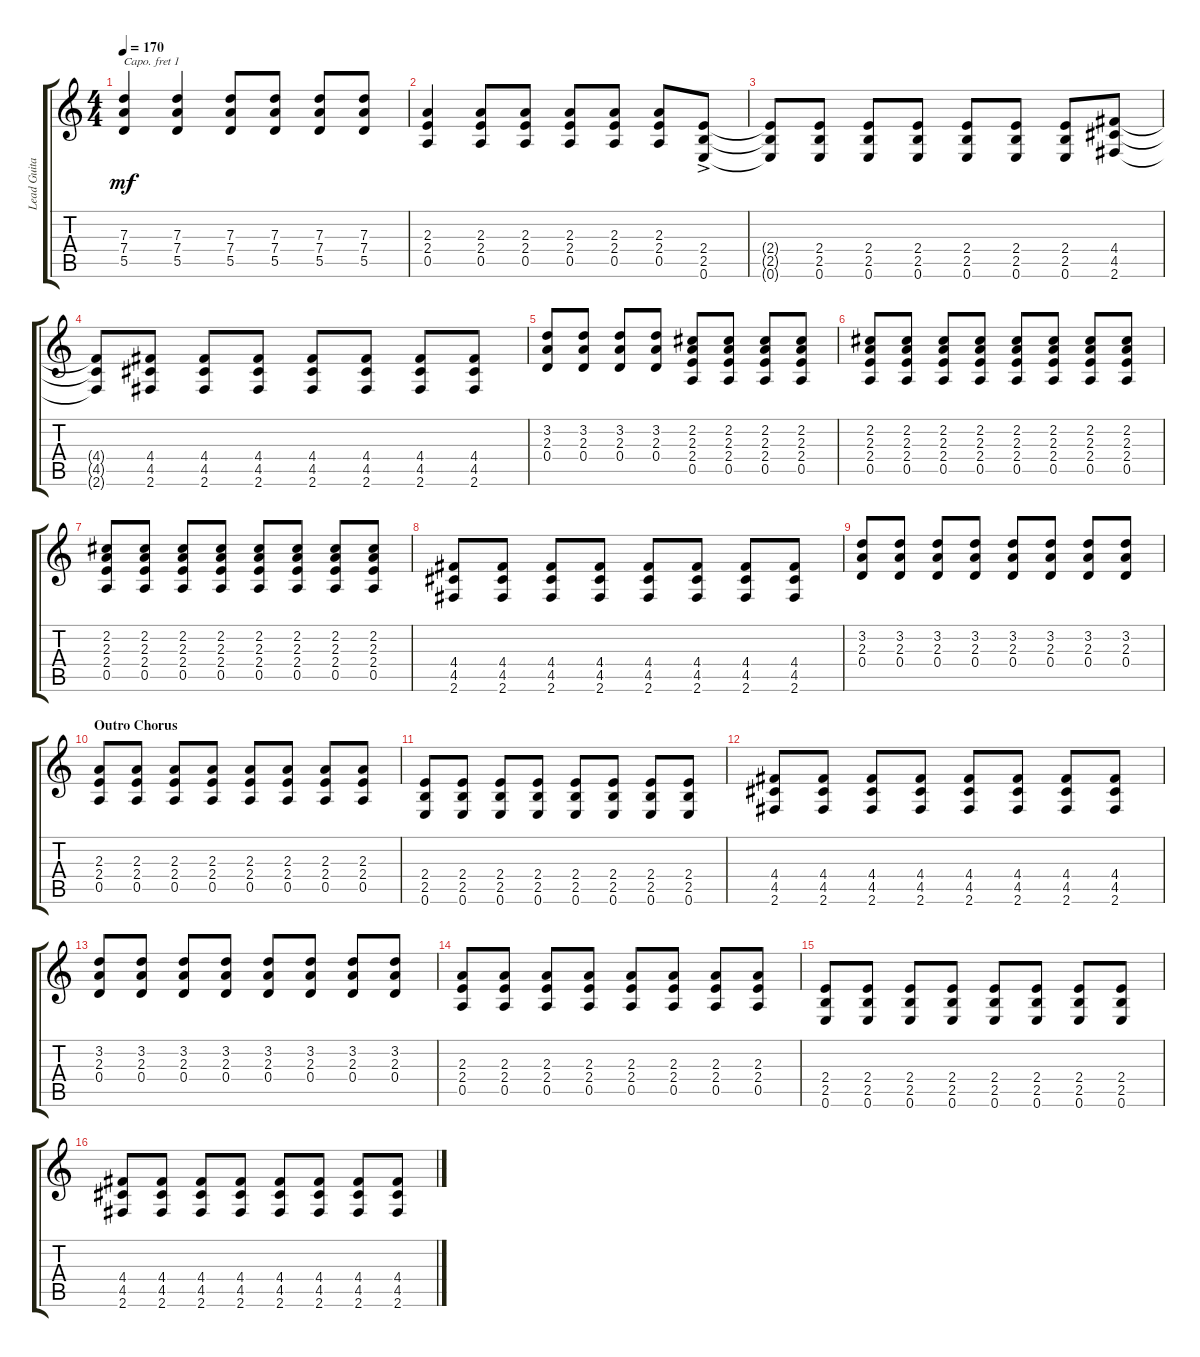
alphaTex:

\track ("Lead Guitar - Jeff Stinco" "Lead Guita") {instrument overdrivenguitar}
\staff {score tabs}
\capo 1
\tuning (Eb4 Bb3 Gb3 Db3 Ab2 Eb2) {hide}
\ts (4 4)
\tempo 170
\clef g2
\ks c
(7.3 7.4 5.5).4{dy mf} (7.3 7.4 5.5).4 (7.3 7.4 5.5).8 (7.3 7.4 5.5).8 (7.3 7.4 5.5).8 (7.3 7.4 5.5).8 |
(2.3 2.4 0.5).4 (2.3 2.4 0.5).8 (2.3 2.4 0.5).8 (2.3 2.4 0.5).8 (2.3 2.4 0.5).8 (2.3 2.4 0.5).8 (2.4{ac} 2.5{ac} 0.6{ac}).8 |
(2.4{t} 2.5{t} 0.6{t}).8 (2.4 2.5 0.6).8 (2.4 2.5 0.6).8 (2.4 2.5 0.6).8 (2.4 2.5 0.6).8 (2.4 2.5 0.6).8 (2.4 2.5 0.6).8 (4.4 4.5 2.6).8 |
(4.4{t} 4.5{t} 2.6{t}).8 (4.4 4.5 2.6).8 (4.4 4.5 2.6).8 (4.4 4.5 2.6).8 (4.4 4.5 2.6).8 (4.4 4.5 2.6).8 (4.4 4.5 2.6).8 (4.4 4.5 2.6).8 |
(3.2 2.3 0.4).8 (3.2 2.3 0.4).8 (3.2 2.3 0.4).8 (3.2 2.3 0.4).8 (2.2 2.3 2.4 0.5).8 (2.2 2.3 2.4 0.5).8 (2.2 2.3 2.4 0.5).8 (2.2 2.3 2.4 0.5).8 |
(2.2 2.3 2.4 0.5).8 (2.2 2.3 2.4 0.5).8 (2.2 2.3 2.4 0.5).8 (2.2 2.3 2.4 0.5).8 (2.2 2.3 2.4 0.5).8 (2.2 2.3 2.4 0.5).8 (2.2 2.3 2.4 0.5).8 (2.2 2.3 2.4 0.5).8 |
(2.2 2.3 2.4 0.5).8 (2.2 2.3 2.4 0.5).8 (2.2 2.3 2.4 0.5).8 (2.2 2.3 2.4 0.5).8 (2.2 2.3 2.4 0.5).8 (2.2 2.3 2.4 0.5).8 (2.2 2.3 2.4 0.5).8 (2.2 2.3 2.4 0.5).8 |
(4.4 4.5 2.6).8 (4.4 4.5 2.6).8 (4.4 4.5 2.6).8 (4.4 4.5 2.6).8 (4.4 4.5 2.6).8 (4.4 4.5 2.6).8 (4.4 4.5 2.6).8 (4.4 4.5 2.6).8 |
(3.2 2.3 0.4).8 (3.2 2.3 0.4).8 (3.2 2.3 0.4).8 (3.2 2.3 0.4).8 (3.2 2.3 0.4).8 (3.2 2.3 0.4).8 (3.2 2.3 0.4).8 (3.2 2.3 0.4).8 |
\section ("" "Outro Chorus")
(2.3 2.4 0.5).8 (2.3 2.4 0.5).8 (2.3 2.4 0.5).8 (2.3 2.4 0.5).8 (2.3 2.4 0.5).8 (2.3 2.4 0.5).8 (2.3 2.4 0.5).8 (2.3 2.4 0.5).8 |
(2.4 2.5 0.6).8 (2.4 2.5 0.6).8 (2.4 2.5 0.6).8 (2.4 2.5 0.6).8 (2.4 2.5 0.6).8 (2.4 2.5 0.6).8 (2.4 2.5 0.6).8 (2.4 2.5 0.6).8 |
(4.4 4.5 2.6).8 (4.4 4.5 2.6).8 (4.4 4.5 2.6).8 (4.4 4.5 2.6).8 (4.4 4.5 2.6).8 (4.4 4.5 2.6).8 (4.4 4.5 2.6).8 (4.4 4.5 2.6).8 |
(3.2 2.3 0.4).8 (3.2 2.3 0.4).8 (3.2 2.3 0.4).8 (3.2 2.3 0.4).8 (3.2 2.3 0.4).8 (3.2 2.3 0.4).8 (3.2 2.3 0.4).8 (3.2 2.3 0.4).8 |
(2.3 2.4 0.5).8 (2.3 2.4 0.5).8 (2.3 2.4 0.5).8 (2.3 2.4 0.5).8 (2.3 2.4 0.5).8 (2.3 2.4 0.5).8 (2.3 2.4 0.5).8 (2.3 2.4 0.5).8 |
(2.4 2.5 0.6).8 (2.4 2.5 0.6).8 (2.4 2.5 0.6).8 (2.4 2.5 0.6).8 (2.4 2.5 0.6).8 (2.4 2.5 0.6).8 (2.4 2.5 0.6).8 (2.4 2.5 0.6).8 |
(4.4 4.5 2.6).8 (4.4 4.5 2.6).8 (4.4 4.5 2.6).8 (4.4 4.5 2.6).8 (4.4 4.5 2.6).8 (4.4 4.5 2.6).8 (4.4 4.5 2.6).8 (4.4 4.5 2.6).8
